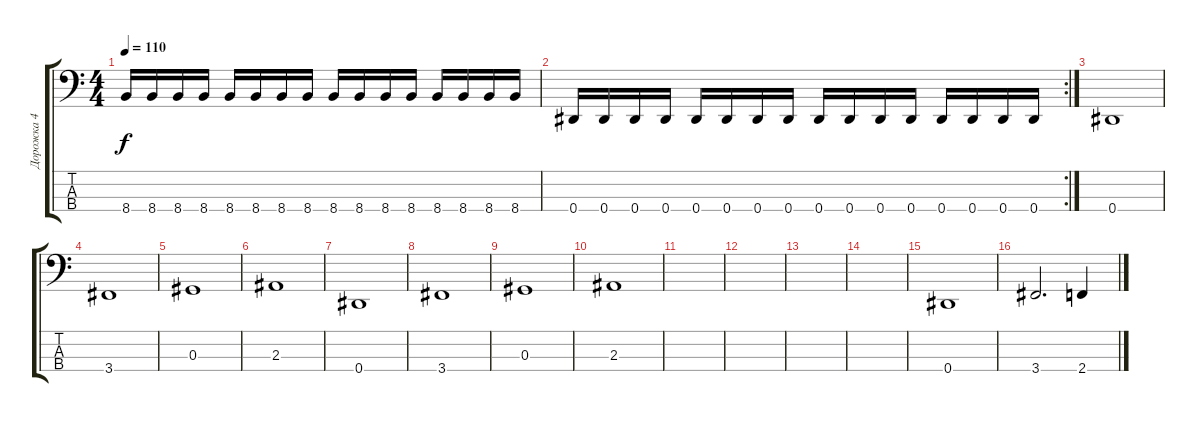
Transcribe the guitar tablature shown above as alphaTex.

\track ("Дорожка 4" "Дорожка 4") {instrument electricbasspick}
\staff {score tabs}
\tuning (Gb2 Db2 Ab1 Eb1) {hide}
\ts (4 4)
\tempo 110
\clef f4
\ks c
8.4.16{dy f} 8.4.16 8.4.16 8.4.16 8.4.16 8.4.16 8.4.16 8.4.16 8.4.16 8.4.16 8.4.16 8.4.16 8.4.16 8.4.16 8.4.16 8.4.16 |
\rc 2
0.4.16 0.4.16 0.4.16 0.4.16 0.4.16 0.4.16 0.4.16 0.4.16 0.4.16 0.4.16 0.4.16 0.4.16 0.4.16 0.4.16 0.4.16 0.4.16 |
0.4.1 |
3.4.1 |
0.3.1 |
2.3.1 |
0.4.1 |
3.4.1 |
0.3.1 |
2.3.1 |
|
|
|
|
0.4.1 |
3.4.2{d} 2.4.4
